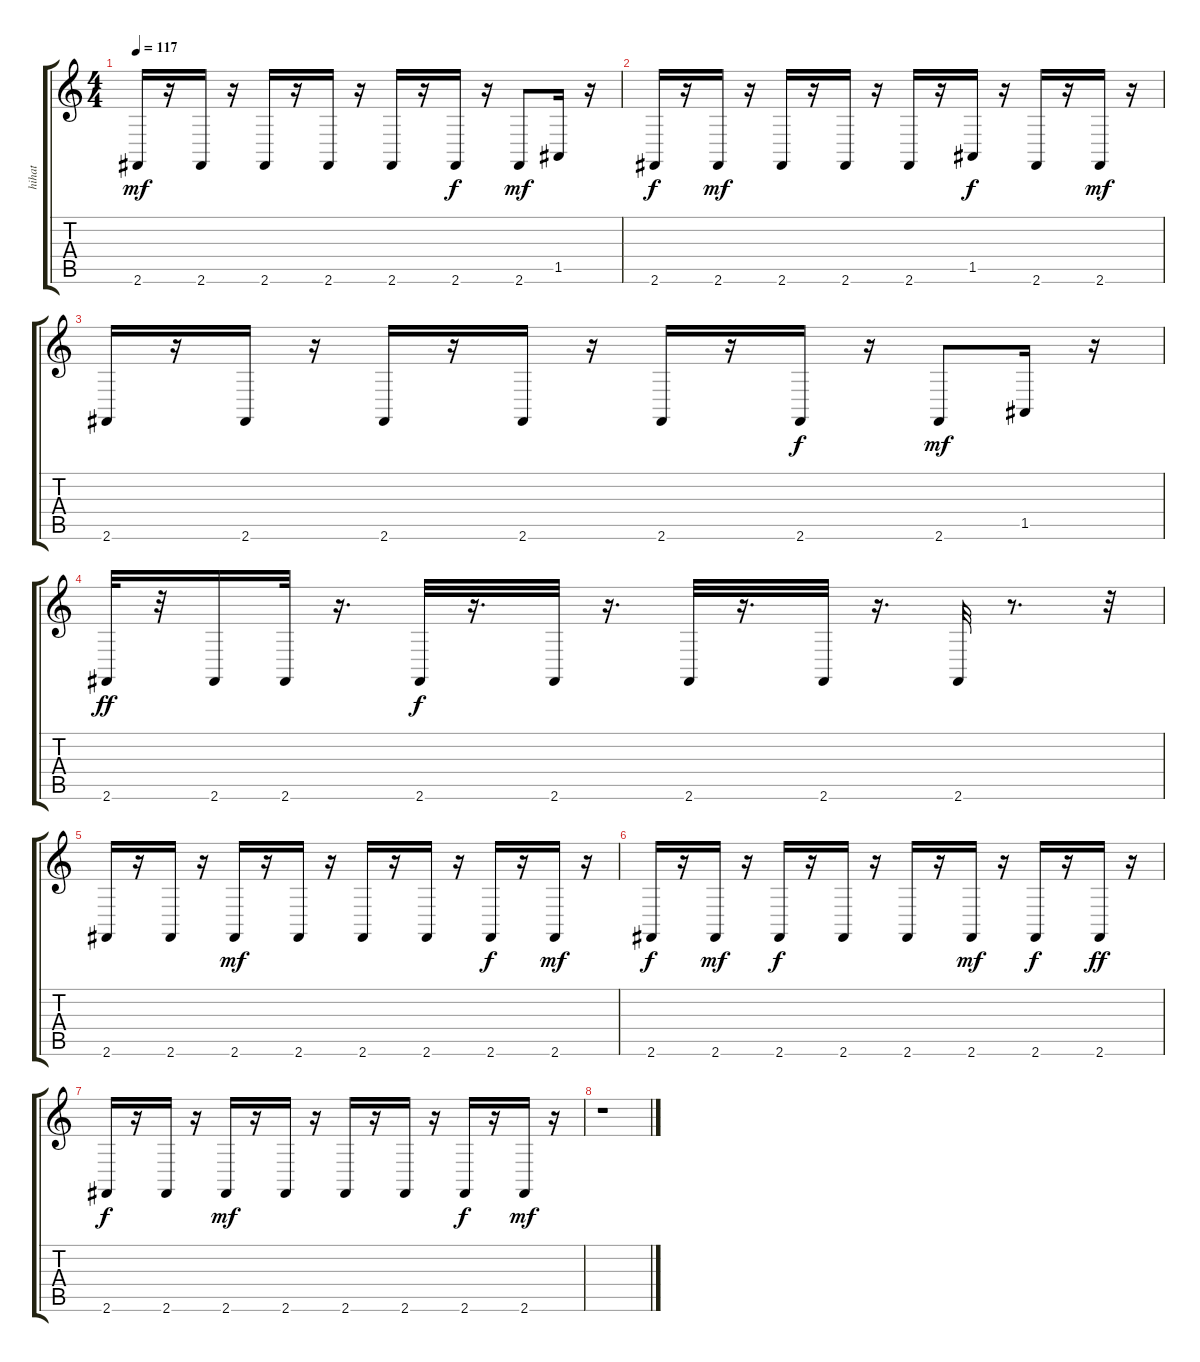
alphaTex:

\track ("hihat" "hihat") {instrument synthdrum}
\staff {score tabs}
\tuning (E4 B3 G3 D3 A2 E2) {hide}
\ts (4 4)
\tempo 117
\clef g2
\ks c
2.6.16{dy mf} r.16 2.6.16 r.16 2.6.16 r.16 2.6.16 r.16 2.6.16 r.16 2.6.16{dy f} r.16 2.6.8{dy mf} 1.5.16 r.16 |
2.6.16{dy f} r.16 2.6.16{dy mf} r.16 2.6.16 r.16 2.6.16 r.16 2.6.16 r.16 1.5.16{dy f} r.16 2.6.16 r.16 2.6.16{dy mf} r.16 |
2.6.16 r.16 2.6.16 r.16 2.6.16 r.16 2.6.16 r.16 2.6.16 r.16 2.6.16{dy f} r.16 2.6.8{dy mf} 1.5.16 r.16 |
2.6.32{dy ff} r.32 2.6.16 2.6.32 r.16{d} 2.6.32{dy f} r.16{d} 2.6.32 r.16{d} 2.6.32 r.16{d} 2.6.32 r.16{d} 2.6.32 r.8{d} r.32 |
2.6.16 r.16 2.6.16 r.16 2.6.16{dy mf} r.16 2.6.16 r.16 2.6.16 r.16 2.6.16 r.16 2.6.16{dy f} r.16 2.6.16{dy mf} r.16 |
2.6.16{dy f} r.16 2.6.16{dy mf} r.16 2.6.16{dy f} r.16 2.6.16 r.16 2.6.16 r.16 2.6.16{dy mf} r.16 2.6.16{dy f} r.16 2.6.16{dy ff} r.16 |
2.6.16{dy f} r.16 2.6.16 r.16 2.6.16{dy mf} r.16 2.6.16 r.16 2.6.16 r.16 2.6.16 r.16 2.6.16{dy f} r.16 2.6.16{dy mf} r.16 |
r.1
